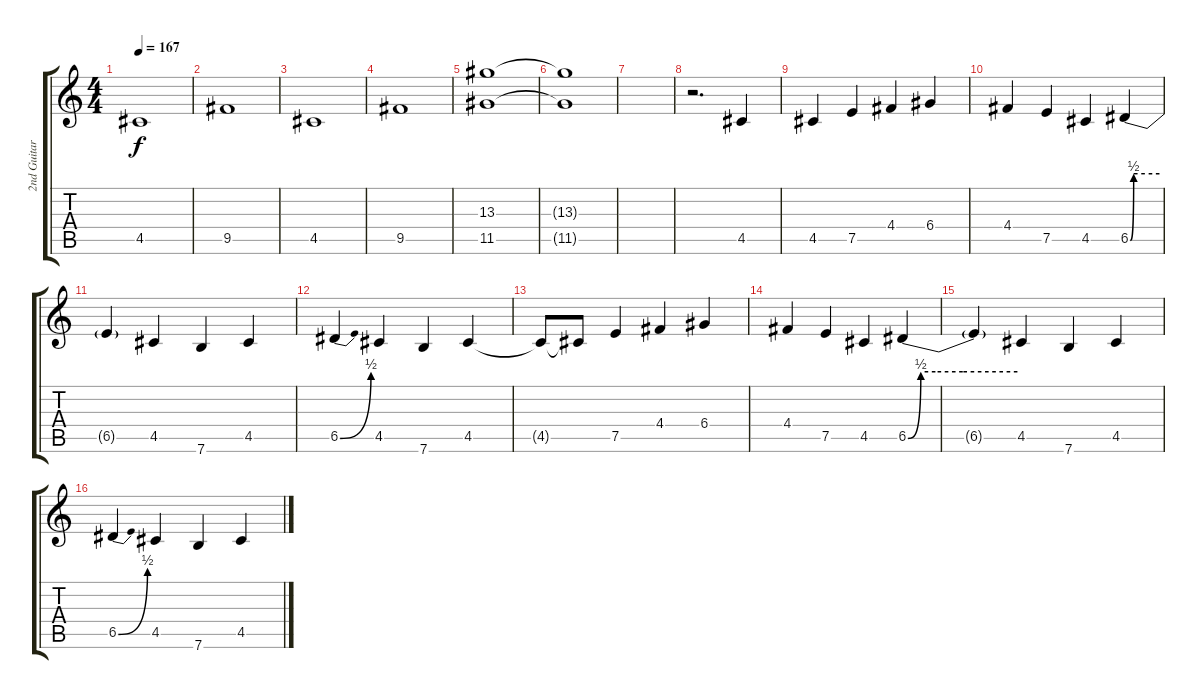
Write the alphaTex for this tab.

\track ("2nd Guitar" "2nd Guitar") {instrument overdrivenguitar}
\staff {score tabs}
\tuning (E4 B3 G3 D3 A2 E2) {hide}
\ts (4 4)
\tempo 167
\clef g2
\ks c
4.5.1{dy f} |
9.5.1 |
4.5.1 |
9.5.1 |
(13.3 11.5).1{volume 0} |
(13.3{t} 11.5{t}).1 |
|
r.2{d} 4.5.4{volume 13} |
4.5.4{volume 13 instrument overdrivenguitar} 7.5.4 4.4.4 6.4.4 |
4.4.4 7.5.4 4.5.4 6.5{be (custom 0 0 7 2 15 2 30 2 60 2)}.4 |
6.5{t}.4 4.5.4 7.6.4 4.5.4 |
6.5{be (bend 0 0 60 2)}.4 4.5.4 7.6.4 4.5.4 |
4.5{t}.8{volume 13 instrument overdrivenguitar} 4.5{t}.8 7.5.4 4.4.4 6.4.4 |
4.4.4 7.5.4 4.5.4 6.5{be (custom 0 0 7 2 15 2 30 2 60 2)}.4 |
6.5{t}.4 4.5.4 7.6.4 4.5.4 |
6.5{be (bend 0 0 60 2)}.4 4.5.4 7.6.4 4.5.4
